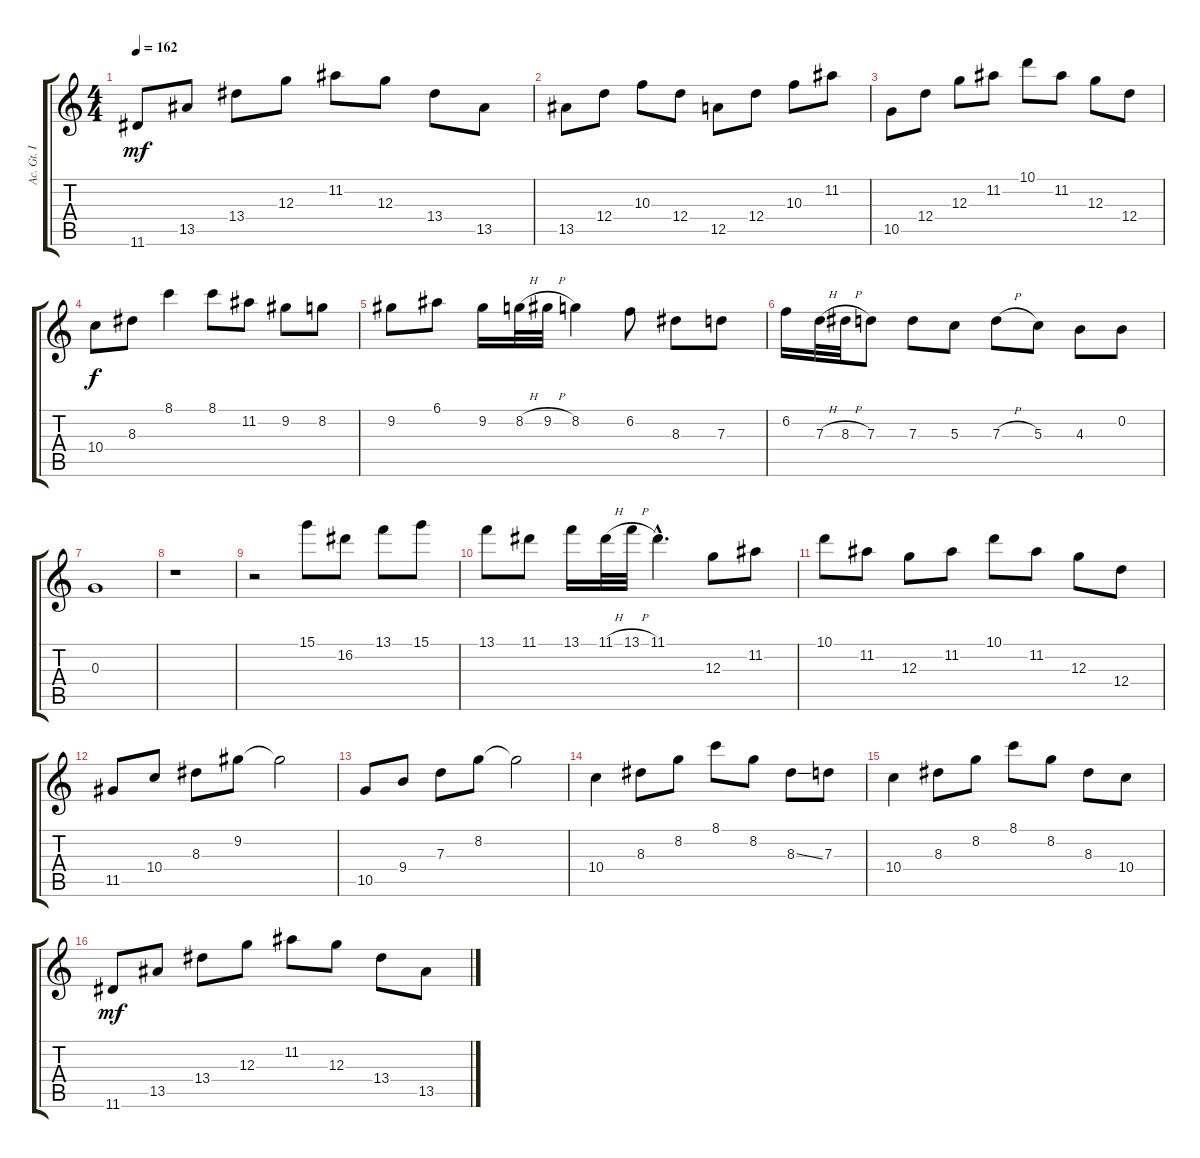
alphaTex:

\track ("Ac. Gt. I" "Ac. Gt. I") {instrument acousticguitarsteel}
\staff {score tabs}
\tuning (E4 B3 G3 D3 A2 E2) {hide}
\ts (4 4)
\tempo 162
\clef g2
\ks c
11.6.8{dy mf} 13.5.8 13.4.8 12.3.8 11.2.8 12.3.8 13.4.8 13.5.8 |
13.5.8 12.4.8 10.3.8 12.4.8 12.5.8 12.4.8 10.3.8 11.2.8 |
10.5.8 12.4.8 12.3.8 11.2.8 10.1.8 11.2.8 12.3.8 12.4.8 |
10.4.8{dy f} 8.3.8 8.1.4 8.1.8 11.2.8 9.2.8 8.2.8 |
9.2.8 6.1.8 9.2.16 8.2{h}.32 9.2{h}.32 8.2.4 6.2.8 8.3.8 7.3.8 |
6.2.16 7.3{h}.32 8.3{h}.32 7.3.8 7.3.8 5.3.8 7.3{h}.8 5.3.8 4.3.8 0.2.8 |
0.3.1 |
r.1 |
r.2 15.1.8 16.2.8 13.1.8 15.1.8 |
13.1.8 11.1.8 13.1.16 11.1{h}.32 13.1{h}.32 11.1{hac}.4{d} 12.3.8 11.2.8 |
10.1.8 11.2.8 12.3.8 11.2.8 10.1.8 11.2.8 12.3.8 12.4.8 |
11.5.8 10.4.8 8.3.8 9.2.8 9.2{t}.2 |
10.5.8 9.4.8 7.3.8 8.2.8 8.2{t}.2 |
10.4.4 8.3.8 8.2.8 8.1.8 8.2.8 8.3{ss}.8 7.3.8 |
10.4.4 8.3.8 8.2.8 8.1.8 8.2.8 8.3.8 10.4.8 |
11.6.8{dy mf} 13.5.8 13.4.8 12.3.8 11.2.8 12.3.8 13.4.8 13.5.8
